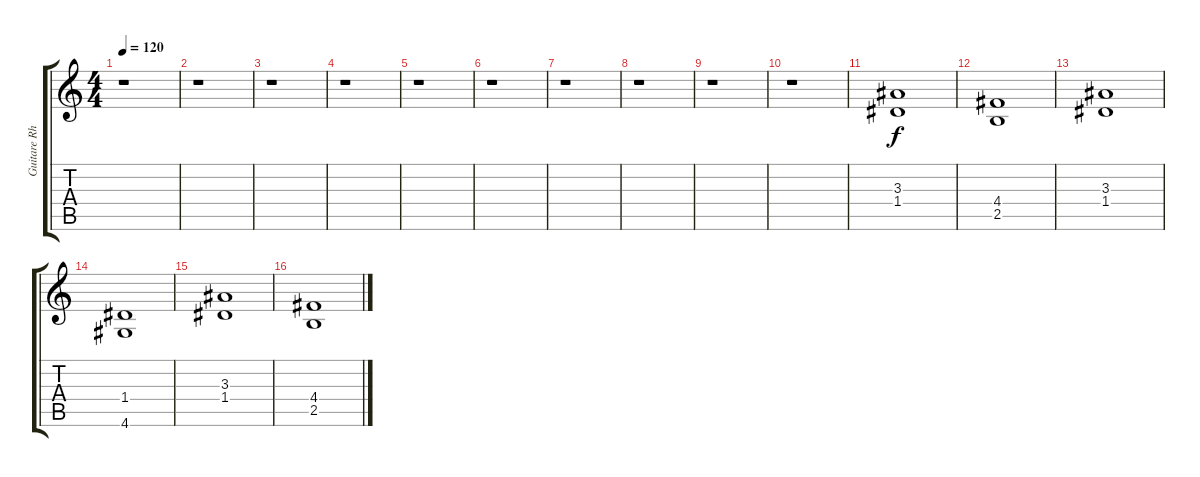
\track ("Guitare Rhytmique 2" "Guitare Rh") {instrument overdrivenguitar}
\staff {score tabs}
\tuning (E4 B3 G3 D3 A2 E2) {hide}
\ts (4 4)
\tempo 120
\clef g2
\ks c
r.1{dy f} |
r.1 |
r.1 |
r.1 |
r.1 |
r.1 |
r.1 |
r.1 |
r.1 |
r.1 |
(3.3 1.4).1 |
(4.4 2.5).1 |
(3.3 1.4).1 |
(1.4 4.6).1 |
(3.3 1.4).1 |
(4.4 2.5).1
